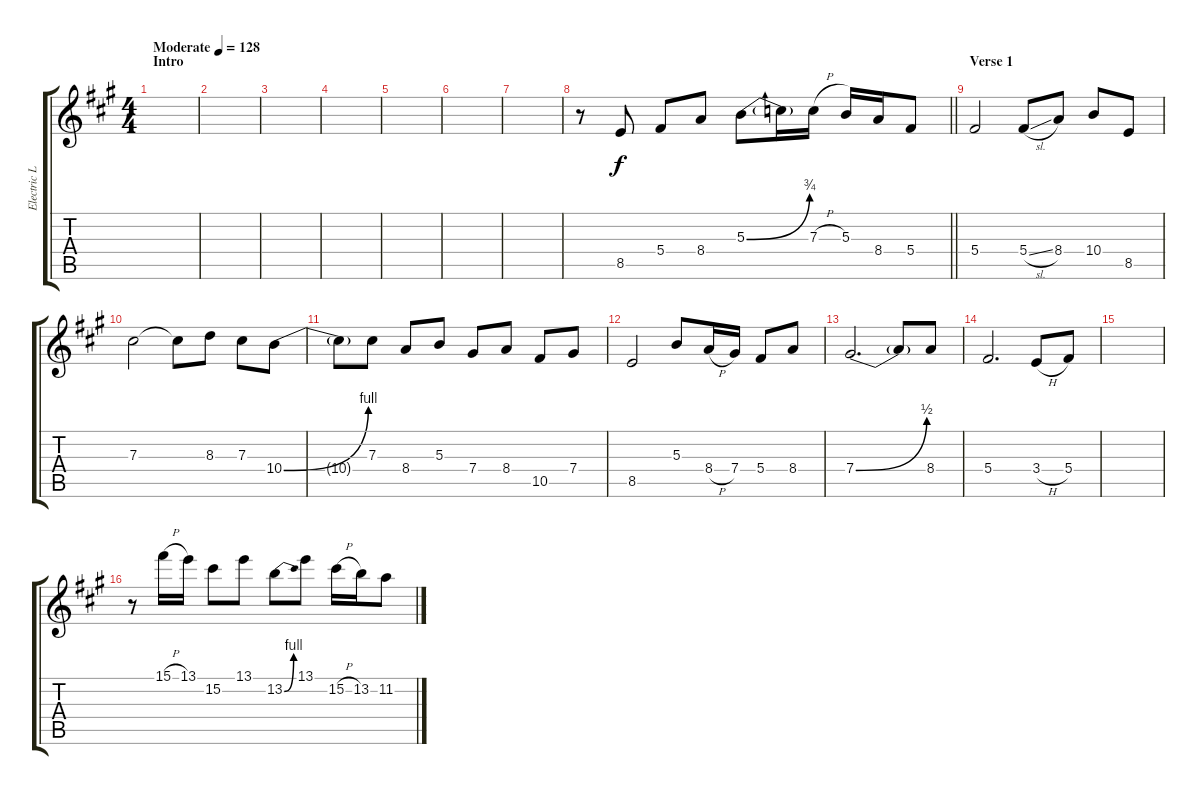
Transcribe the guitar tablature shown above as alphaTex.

\track ("Electric Lead 1" "Electric L") {instrument electricguitarjazz}
\staff {score tabs}
\tuning (Eb4 Bb3 Gb3 Db3 Ab2 Db2) {hide}
\ts (4 4)
\section ("" "Intro")
\tempo (128 "Moderate")
\clef g2
\ks f#minor
|
|
|
|
|
|
|
\barLineRight lightlight
r.8 8.5.8 5.4.8 8.4.8 5.3{be (bend 0 0 60 3)}.8 5.3{t}.16 7.3{h}.16 5.3.16 8.4.16 5.4.8 |
\section ("" "Verse 1")
5.4.2 5.4{sl}.8 8.4.8 10.4.8 8.5.8 |
7.3.2 7.3{t}.8 8.3.8 7.3.8 10.4{be (bend 0 0 60 4)}.8 |
10.4{t}.8 7.3.8 8.4.8 5.3.8 7.4.8 8.4.8 10.5.8 7.4.8 |
8.5.2 5.3.8 8.4{h}.16 7.4.16 5.4.8 8.4.8 |
7.4{be (bend 0 0 60 2)}.2{d} 7.4{t}.8 8.4.8 |
5.4.2{d} 3.4{h}.8 5.4.8 |
|
r.8 15.1{h}.16 13.1.16 15.2.8 13.1.8 13.2{be (bend 0 0 60 4)}.8 13.1.8 15.2{h}.16 13.2.16 11.2.8
